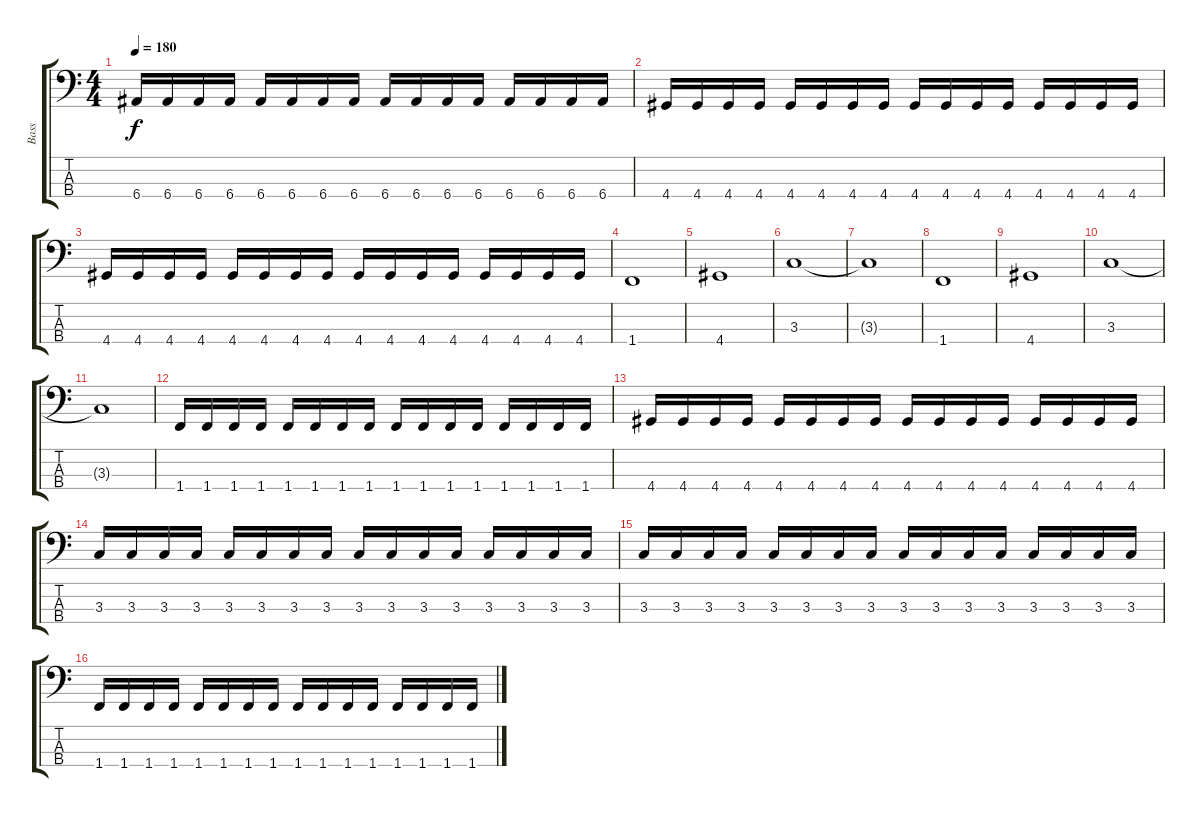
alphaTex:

\track ("Bass" "Bass") {instrument electricbassfinger}
\staff {score tabs}
\tuning (G2 D2 A1 E1) {hide}
\ts (4 4)
\tempo 180
\clef f4
\ks c
6.4.16{dy f} 6.4.16 6.4.16 6.4.16 6.4.16 6.4.16 6.4.16 6.4.16 6.4.16 6.4.16 6.4.16 6.4.16 6.4.16 6.4.16 6.4.16 6.4.16 |
4.4.16 4.4.16 4.4.16 4.4.16 4.4.16 4.4.16 4.4.16 4.4.16 4.4.16 4.4.16 4.4.16 4.4.16 4.4.16 4.4.16 4.4.16 4.4.16 |
4.4.16 4.4.16 4.4.16 4.4.16 4.4.16 4.4.16 4.4.16 4.4.16 4.4.16 4.4.16 4.4.16 4.4.16 4.4.16 4.4.16 4.4.16 4.4.16 |
1.4.1 |
4.4.1 |
3.3.1 |
3.3{t}.1 |
1.4.1 |
4.4.1 |
3.3.1 |
3.3{t}.1 |
1.4.16 1.4.16 1.4.16 1.4.16 1.4.16 1.4.16 1.4.16 1.4.16 1.4.16 1.4.16 1.4.16 1.4.16 1.4.16 1.4.16 1.4.16 1.4.16 |
4.4.16 4.4.16 4.4.16 4.4.16 4.4.16 4.4.16 4.4.16 4.4.16 4.4.16 4.4.16 4.4.16 4.4.16 4.4.16 4.4.16 4.4.16 4.4.16 |
3.3.16 3.3.16 3.3.16 3.3.16 3.3.16 3.3.16 3.3.16 3.3.16 3.3.16 3.3.16 3.3.16 3.3.16 3.3.16 3.3.16 3.3.16 3.3.16 |
3.3.16 3.3.16 3.3.16 3.3.16 3.3.16 3.3.16 3.3.16 3.3.16 3.3.16 3.3.16 3.3.16 3.3.16 3.3.16 3.3.16 3.3.16 3.3.16 |
1.4.16 1.4.16 1.4.16 1.4.16 1.4.16 1.4.16 1.4.16 1.4.16 1.4.16 1.4.16 1.4.16 1.4.16 1.4.16 1.4.16 1.4.16 1.4.16
